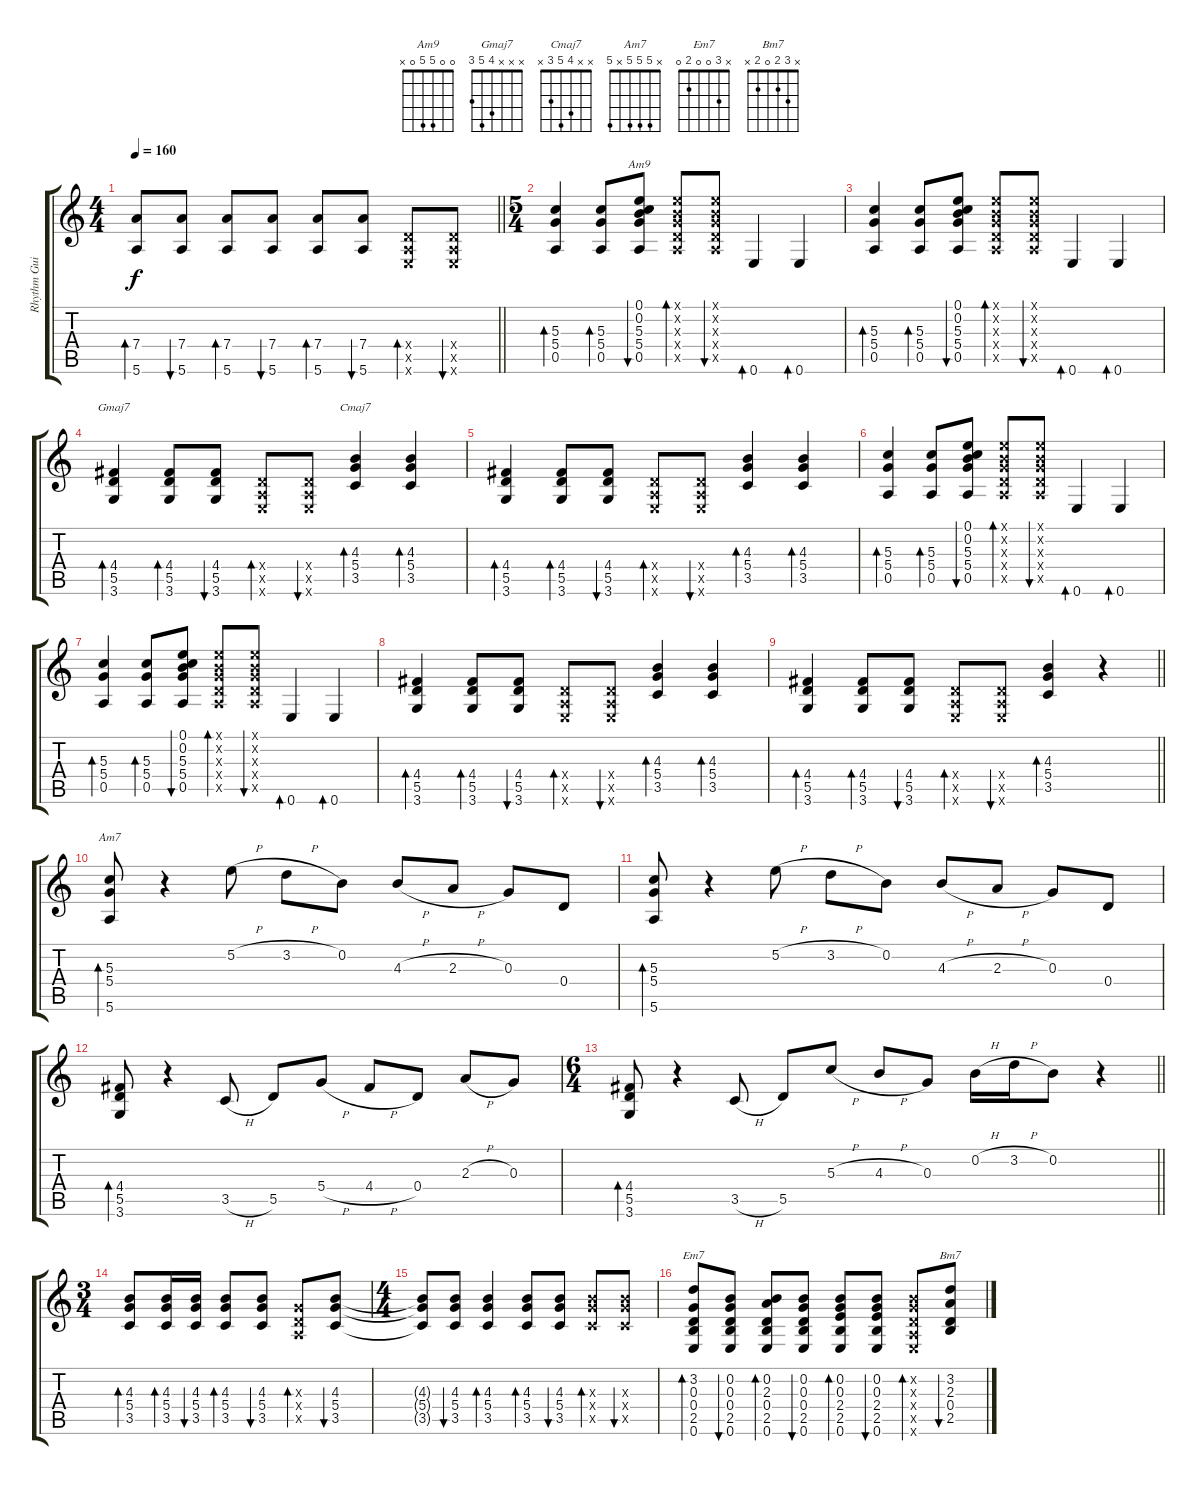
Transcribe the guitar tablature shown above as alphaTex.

\track ("Rhythm Guitar" "Rhythm Gui") {instrument electricguitarclean}
\staff {score tabs}
\tuning (E4 B3 G3 D3 A2 E2) {hide}
\chord ("Am9" 0 0 5 5 0 x)
\chord ("Gmaj7" x x x 4 5 3)
\chord ("Cmaj7" x x 4 5 3 x)
\chord ("Am7" x 5 5 5 x 5)
\chord ("Em7" x 3 0 0 2 0)
\chord ("Bm7" x 3 2 0 2 x)
\ts (4 4)
\tempo 160
\clef g2
\barLineRight lightlight
\ks c
(7.4 5.6).8{bd 30 dy f} (7.4 5.6).8{bu 30} (7.4 5.6).8{bd 30} (7.4 5.6).8{bu 30} (7.4 5.6).8{bd 30} (7.4 5.6).8{bu 30} (0.4{x} 0.5{x} 0.6{x}).8{bd 30} (0.4{x} 0.5{x} 0.6{x}).8{bu 30} |
\ts (5 4)
(5.3 5.4 0.5).4{bd 30} (5.3 5.4 0.5).8{bd 30} (0.1 0.2 5.3 5.4 0.5).8{bu 30 ch "Am9"} (0.1{x} 0.2{x} 0.3{x} 0.4{x} 0.5{x}).8{bd 30} (0.1{x} 0.2{x} 0.3{x} 0.4{x} 0.5{x}).8{bu 30} 0.6.4{bd 30} 0.6.4{bd 30} |
(5.3 5.4 0.5).4{bd 30} (5.3 5.4 0.5).8{bd 30} (0.1 0.2 5.3 5.4 0.5).8{bu 30} (0.1{x} 0.2{x} 0.3{x} 0.4{x} 0.5{x}).8{bd 30} (0.1{x} 0.2{x} 0.3{x} 0.4{x} 0.5{x}).8{bu 30} 0.6.4{bd 30} 0.6.4{bd 30} |
(4.4 5.5 3.6).4{bd 30 ch "Gmaj7"} (4.4 5.5 3.6).8{bd 30} (4.4 5.5 3.6).8{bu 30} (0.4{x} 0.5{x} 0.6{x}).8{bd 30} (0.4{x} 0.5{x} 0.6{x}).8{bu 30} (4.3 5.4 3.5).4{bd 30 ch "Cmaj7"} (4.3 5.4 3.5).4{bd 30} |
(4.4 5.5 3.6).4{bd 30} (4.4 5.5 3.6).8{bd 30} (4.4 5.5 3.6).8{bu 30} (0.4{x} 0.5{x} 0.6{x}).8{bd 30} (0.4{x} 0.5{x} 0.6{x}).8{bu 30} (4.3 5.4 3.5).4{bd 30} (4.3 5.4 3.5).4{bd 30} |
(5.3 5.4 0.5).4{bd 30} (5.3 5.4 0.5).8{bd 30} (0.1 0.2 5.3 5.4 0.5).8{bu 30} (0.1{x} 0.2{x} 0.3{x} 0.4{x} 0.5{x}).8{bd 30} (0.1{x} 0.2{x} 0.3{x} 0.4{x} 0.5{x}).8{bu 30} 0.6.4{bd 30} 0.6.4{bd 30} |
(5.3 5.4 0.5).4{bd 30} (5.3 5.4 0.5).8{bd 30} (0.1 0.2 5.3 5.4 0.5).8{bu 30} (0.1{x} 0.2{x} 0.3{x} 0.4{x} 0.5{x}).8{bd 30} (0.1{x} 0.2{x} 0.3{x} 0.4{x} 0.5{x}).8{bu 30} 0.6.4{bd 30} 0.6.4{bd 30} |
(4.4 5.5 3.6).4{bd 30} (4.4 5.5 3.6).8{bd 30} (4.4 5.5 3.6).8{bu 30} (0.4{x} 0.5{x} 0.6{x}).8{bd 30} (0.4{x} 0.5{x} 0.6{x}).8{bu 30} (4.3 5.4 3.5).4{bd 30} (4.3 5.4 3.5).4{bd 30} |
\barLineRight lightlight
(4.4 5.5 3.6).4{bd 30} (4.4 5.5 3.6).8{bd 30} (4.4 5.5 3.6).8{bu 30} (0.4{x} 0.5{x} 0.6{x}).8{bd 30} (0.4{x} 0.5{x} 0.6{x}).8{bu 30} (4.3 5.4 3.5).4{bd 30} r.4 |
(5.3 5.4 5.6).8{bd 30 ch "Am7"} r.4 5.2{h}.8 3.2{h}.8 0.2.8 4.3{h}.8 2.3{h}.8 0.3.8 0.4.8 |
(5.3 5.4 5.6).8{bd 30} r.4 5.2{h}.8 3.2{h}.8 0.2.8 4.3{h}.8 2.3{h}.8 0.3.8 0.4.8 |
(4.4 5.5 3.6).8{bd 30} r.4 3.5{h}.8 5.5.8 5.4{h}.8 4.4{h}.8 0.4.8 2.3{h}.8 0.3.8 |
\ts (6 4)
\barLineRight lightlight
(4.4 5.5 3.6).8{bd 30} r.4 3.5{h}.8 5.5.8 5.3{h}.8 4.3{h}.8 0.3.8 0.2{h}.16 3.2{h}.16 0.2.8 r.4 |
\ts (3 4)
(4.3 5.4 3.5).8{bd 30} (4.3 5.4 3.5).16{bd 30} (4.3 5.4 3.5).16{bu 30} (4.3 5.4 3.5).8{bd 30} (4.3 5.4 3.5).8{bu 30} (0.3{x} 0.4{x} 0.5{x}).8{bd 30} (4.3 5.4 3.5).8{bu 30} |
\ts (4 4)
(4.3{t} 5.4{t} 3.5{t}).8 (4.3 5.4 3.5).8{bu 30} (4.3 5.4 3.5).4{bd 30} (4.3 5.4 3.5).8{bd 30} (4.3 5.4 3.5).8{bu 30} (4.3{x} 5.4{x} 3.5{x}).8{bd 30} (4.3{x} 5.4{x} 3.5{x}).8{bu 30} |
(3.2 0.3 0.4 2.5 0.6).8{bd 30 ch "Em7"} (0.2 0.3 0.4 2.5 0.6).8{bu 30} (0.2 2.3 0.4 2.5 0.6).8{bd 30} (0.2 0.3 0.4 2.5 0.6).8{bu 30} (0.2 0.3 2.4 2.5 0.6).8{bd 30} (0.2 0.3 2.4 2.5 0.6).8{bu 30} (0.2{x} 0.3{x} 0.4{x} 0.5{x} 0.6{x}).8{bd 30} (3.2 2.3 0.4 2.5).8{bu 30 ch "Bm7"}
